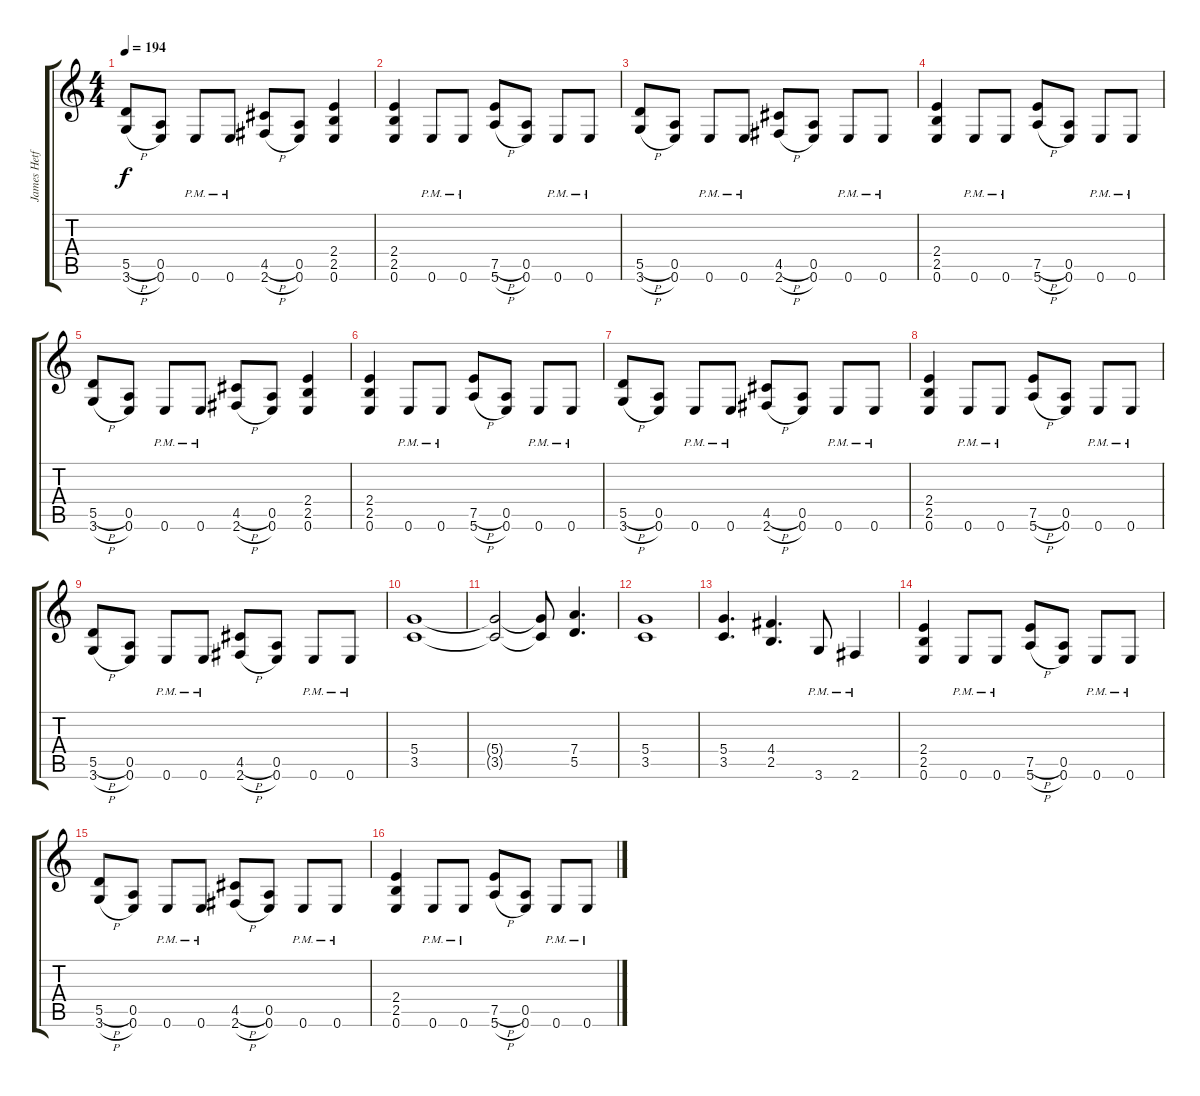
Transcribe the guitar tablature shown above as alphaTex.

\track ("James Hetfield (Rhythm Guitar)" "James Hetf") {instrument distortionguitar}
\staff {score tabs}
\tuning (E4 B3 G3 D3 A2 E2) {hide}
\ts (4 4)
\tempo 194
\clef g2
\ks c
(5.5{h} 3.6{h}).8{dy f} (0.5 0.6).8 0.6{pm}.8 0.6{pm}.8 (4.5{h} 2.6{h}).8 (0.5 0.6).8 (2.4 2.5 0.6).4 |
(2.4 2.5 0.6).4 0.6{pm}.8 0.6{pm}.8 (7.5{h} 5.6{h}).8 (0.5 0.6).8 0.6{pm}.8 0.6{pm}.8 |
(5.5{h} 3.6{h}).8 (0.5 0.6).8 0.6{pm}.8 0.6{pm}.8 (4.5{h} 2.6{h}).8 (0.5 0.6).8 0.6{pm}.8 0.6{pm}.8 |
(2.4 2.5 0.6).4 0.6{pm}.8 0.6{pm}.8 (7.5{h} 5.6{h}).8 (0.5 0.6).8 0.6{pm}.8 0.6{pm}.8 |
(5.5{h} 3.6{h}).8 (0.5 0.6).8 0.6{pm}.8 0.6{pm}.8 (4.5{h} 2.6{h}).8 (0.5 0.6).8 (2.4 2.5 0.6).4 |
(2.4 2.5 0.6).4 0.6{pm}.8 0.6{pm}.8 (7.5{h} 5.6{h}).8 (0.5 0.6).8 0.6{pm}.8 0.6{pm}.8 |
(5.5{h} 3.6{h}).8 (0.5 0.6).8 0.6{pm}.8 0.6{pm}.8 (4.5{h} 2.6{h}).8 (0.5 0.6).8 0.6{pm}.8 0.6{pm}.8 |
(2.4 2.5 0.6).4 0.6{pm}.8 0.6{pm}.8 (7.5{h} 5.6{h}).8 (0.5 0.6).8 0.6{pm}.8 0.6{pm}.8 |
(5.5{h} 3.6{h}).8 (0.5 0.6).8 0.6{pm}.8 0.6{pm}.8 (4.5{h} 2.6{h}).8 (0.5 0.6).8 0.6{pm}.8 0.6{pm}.8 |
(5.4 3.5).1 |
(5.4{t} 3.5{t}).2 (5.4{t} 3.5{t}).8 (7.4 5.5).4{d} |
(5.4 3.5).1 |
(5.4 3.5).4{d} (4.4 2.5).4{d} 3.6{pm}.8 2.6{pm}.4 |
(2.4 2.5 0.6).4 0.6{pm}.8 0.6{pm}.8 (7.5{h} 5.6{h}).8 (0.5 0.6).8 0.6{pm}.8 0.6{pm}.8 |
(5.5{h} 3.6{h}).8 (0.5 0.6).8 0.6{pm}.8 0.6{pm}.8 (4.5{h} 2.6{h}).8 (0.5 0.6).8 0.6{pm}.8 0.6{pm}.8 |
(2.4 2.5 0.6).4 0.6{pm}.8 0.6{pm}.8 (7.5{h} 5.6{h}).8 (0.5 0.6).8 0.6{pm}.8 0.6{pm}.8
